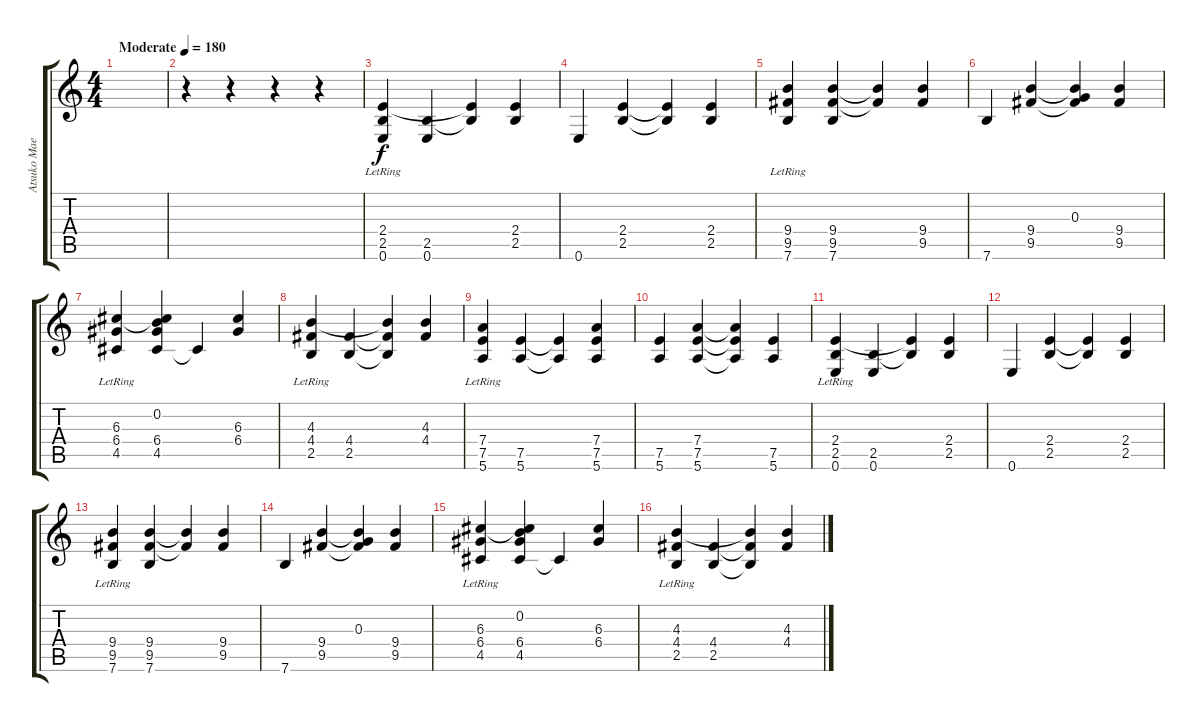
\track ("Atsuko Maeda" "Atsuko Mae") {instrument acousticguitarsteel}
\staff {score tabs}
\tuning (E4 B3 G3 D3 A2 E2) {hide}
\ts (4 4)
\tempo (180 "Moderate")
\clef g2
\ks c
|
r.4 r.4 r.4 r.4 |
(2.4{lr} 2.5{lr} 0.6{lr}).4 (2.5 0.6).4 (2.4{t} 2.5{t}).4 (2.4 2.5).4 |
0.6.4 (2.4 2.5).4 (2.4{t} 2.5{t}).4 (2.4 2.5).4 |
(9.4{lr} 9.5{lr} 7.6{lr}).4 (9.4 9.5 7.6).4 (9.4{t} 9.5{t}).4 (9.4 9.5).4 |
7.6.4 (9.4 9.5).4 (0.3 9.4{t} 9.5{t}).4 (9.4 9.5).4 |
(6.3{lr} 6.4{lr} 4.5{lr}).4 (0.2 6.3{t} 6.4 4.5).4 4.5{t}.4 (6.3 6.4).4 |
(4.3{lr} 4.4{lr} 2.5{lr}).4 (4.4 2.5).4 (4.3{t} 4.4{t} 2.5{t}).4 (4.3 4.4).4 |
(7.4{lr} 7.5{lr} 5.6{lr}).4 (7.5 5.6).4 (7.5{t} 5.6{t}).4 (7.4 7.5 5.6).4 |
(7.5 5.6).4 (7.4 7.5 5.6).4 (7.4{t} 7.5{t} 5.6{t}).4 (7.5 5.6).4 |
(2.4{lr} 2.5{lr} 0.6{lr}).4 (2.5 0.6).4 (2.4{t} 2.5{t}).4 (2.4 2.5).4 |
0.6.4 (2.4 2.5).4 (2.4{t} 2.5{t}).4 (2.4 2.5).4 |
(9.4{lr} 9.5{lr} 7.6{lr}).4 (9.4 9.5 7.6).4 (9.4{t} 9.5{t}).4 (9.4 9.5).4 |
7.6.4 (9.4 9.5).4 (0.3 9.4{t} 9.5{t}).4 (9.4 9.5).4 |
(6.3{lr} 6.4{lr} 4.5{lr}).4 (0.2 6.3{t} 6.4 4.5).4 4.5{t}.4 (6.3 6.4).4 |
(4.3{lr} 4.4{lr} 2.5{lr}).4 (4.4 2.5).4 (4.3{t} 4.4{t} 2.5{t}).4 (4.3 4.4).4
